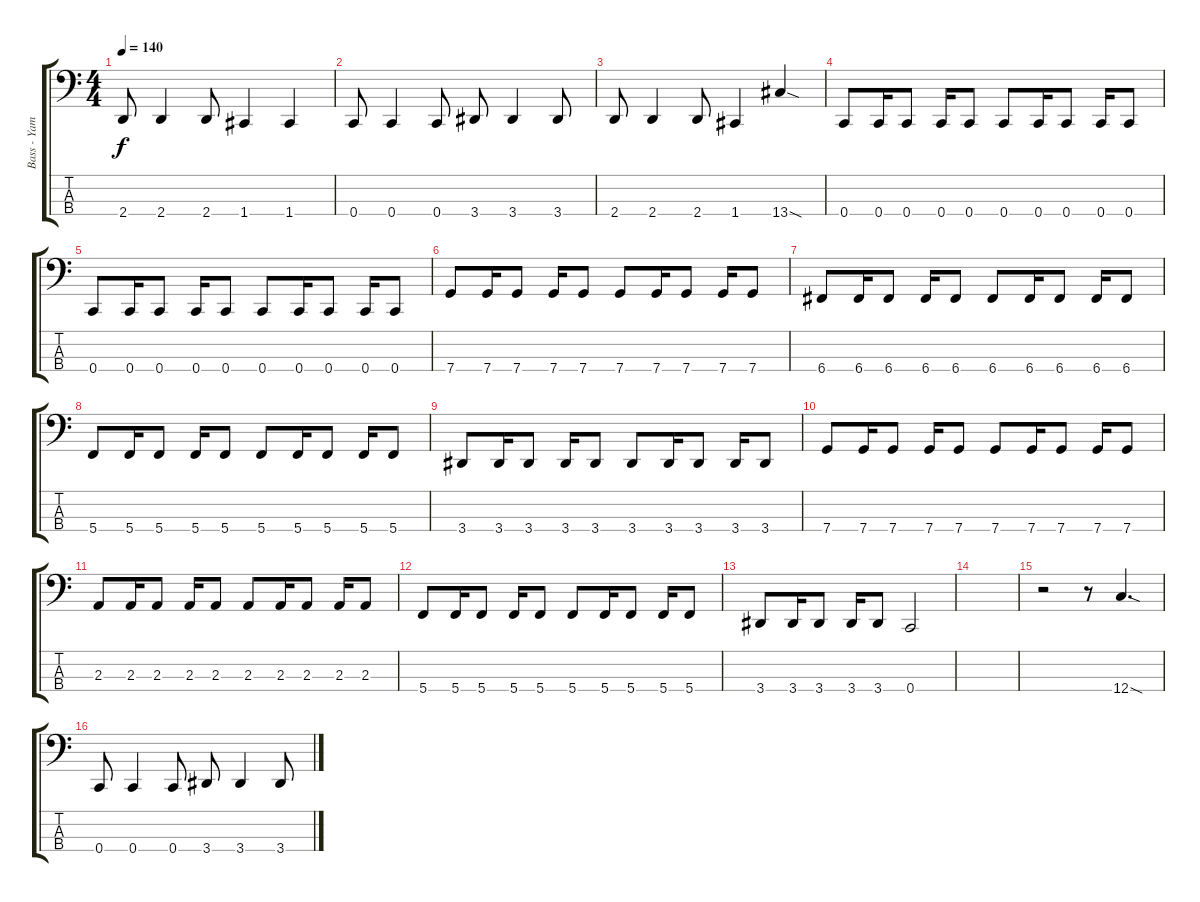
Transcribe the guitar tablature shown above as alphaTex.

\track ("Bass - Yamaha RBX170 DBM" "Bass - Yam") {instrument electricbasspick}
\staff {score tabs}
\tuning (F2 C2 G1 C1) {hide}
\ts (4 4)
\tempo 140
\clef f4
\ks c
2.4.8{dy f} 2.4.4 2.4.8 1.4.4 1.4.4 |
0.4.8 0.4.4 0.4.8 3.4.8 3.4.4 3.4.8 |
2.4.8 2.4.4 2.4.8 1.4.4 13.4{sod}.4 |
0.4.8 0.4.16 0.4.8 0.4.16 0.4.8 0.4.8 0.4.16 0.4.8 0.4.16 0.4.8 |
0.4.8 0.4.16 0.4.8 0.4.16 0.4.8 0.4.8 0.4.16 0.4.8 0.4.16 0.4.8 |
7.4.8 7.4.16 7.4.8 7.4.16 7.4.8 7.4.8 7.4.16 7.4.8 7.4.16 7.4.8 |
6.4.8 6.4.16 6.4.8 6.4.16 6.4.8 6.4.8 6.4.16 6.4.8 6.4.16 6.4.8 |
5.4.8 5.4.16 5.4.8 5.4.16 5.4.8 5.4.8 5.4.16 5.4.8 5.4.16 5.4.8 |
3.4.8 3.4.16 3.4.8 3.4.16 3.4.8 3.4.8 3.4.16 3.4.8 3.4.16 3.4.8 |
7.4.8 7.4.16 7.4.8 7.4.16 7.4.8 7.4.8 7.4.16 7.4.8 7.4.16 7.4.8 |
2.3.8 2.3.16 2.3.8 2.3.16 2.3.8 2.3.8 2.3.16 2.3.8 2.3.16 2.3.8 |
5.4.8 5.4.16 5.4.8 5.4.16 5.4.8 5.4.8 5.4.16 5.4.8 5.4.16 5.4.8 |
3.4.8 3.4.16 3.4.8 3.4.16 3.4.8 0.4.2 |
|
r.2 r.8 12.4{sod}.4{d} |
0.4.8 0.4.4 0.4.8 3.4.8 3.4.4 3.4.8
